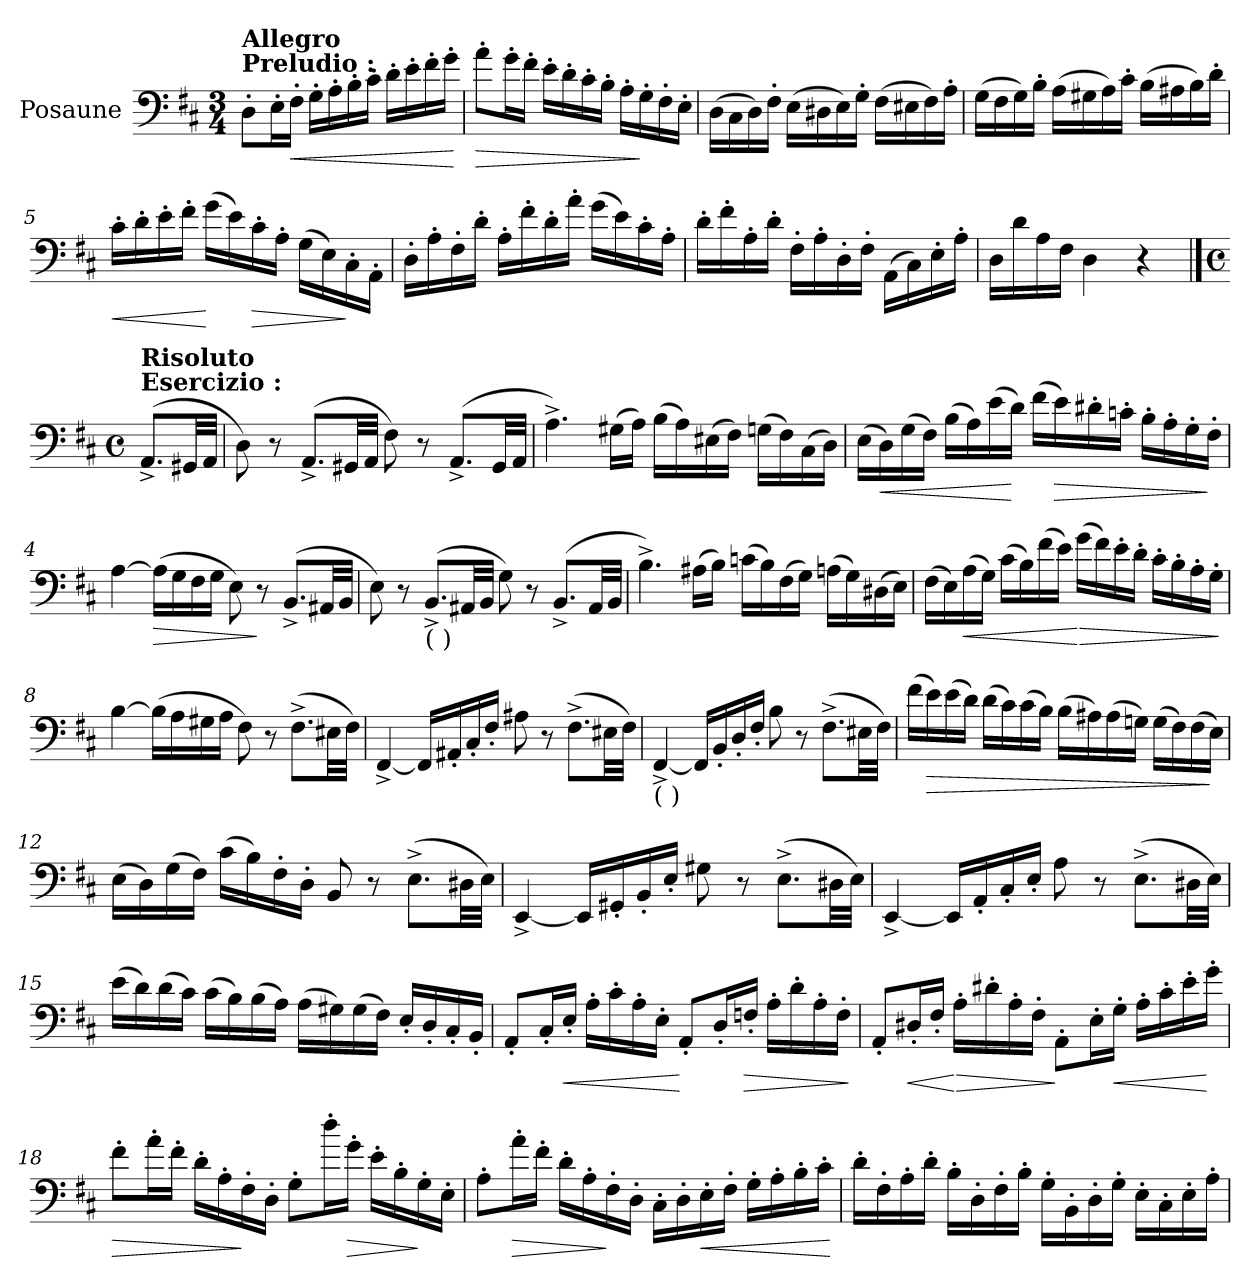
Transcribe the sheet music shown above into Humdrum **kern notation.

**kern	**dynam
*part1	*part1
*staff1	*staff1
*I"Posaune	*
*I'Psn.	*
*clefF4	*
*k[f#c#]	*
*M3/4	*
=1	=1
!LO:TX:B:t=Preludio &colon;	!
!LO:TX:a:B:t=Allegro	!
8D'\L	.
16E'\L	.
!	!LO:HP:b
16F#'\JJ	<
16G'\LL	.
16A'\	.
16B'\	.
16c#'\JJ	.
16d'\LL	.
16e'\	.
16f#'\	.
16g'\JJ	.
.	[
=2	=2
!	!LO:HP:b
8a'\L	>
16g'\L	.
16f#'\JJ	.
16e'\LL	.
16d'\	.
16c#'\	.
16B'\JJ	.
16A'\LL	.
16G'\	]
16F#'\	.
16E'\JJ	.
=3	=3
(>16D\LL	.
16C#\	.
16D\)	.
16F#'\JJ	.
(>16E\LL	.
16D#X\	.
16E\)	.
16G'\JJ	.
(>16F#\LL	.
16E#X\	.
16F#\)	.
16A'\JJ	.
!!LO:LB:g=z
=4	=4
(>16G\LL	.
16F#\	.
16G\)	.
16B'\JJ	.
(>16A\LL	.
16G#X\	.
16A\)	.
16c#'\JJ	.
(>16B\LL	.
16A#X\	.
16B\)	.
16d'\JJ	.
=5	=5
!	!LO:HP:b
16c#'\LL	<
16d'\	.
16e'\	.
16f#'\JJ	.
(>16g\LL	[
16e\)	.
!	!LO:HP:b
16c#'\	>
16A'\JJ	.
(>16G\LL	.
16E\)	.
16C#'\	]
16AA'\JJ	.
=6	=6
16D'\LL	.
16A'\	.
16F#'\	.
16d'\JJ	.
16A'\LL	.
16f#'\	.
16d'\	.
16a'\JJ	.
(>16g\LL	.
16e\)	.
16c#'\	.
16A'\JJ	.
!!LO:LB:g=z
=7	=7
16d'\LL	.
16f#'\	.
16A'\	.
16d'\JJ	.
16F#'\LL	.
16A'\	.
16D'\	.
16F#'\JJ	.
(>16AA\LL	.
16C#\)	.
16E'\	.
16A'\JJ	.
=8	=8
16D\LL	.
16d\	.
16A\	.
16F#\JJ	.
4D\	.
4r	.
!!LO:LB:g=z
==	==
*M4/4	*
*met(c)	*
!LO:TX:B:t=Esercizio &colon;	!
!LO:TX:a:B:t=Risoluto	!
(<8.AA^/L	.
32GG#X/LL	.
32AA/JJJ	.
=1	=1
8D\)	.
8r	.
(<8.AA^/L	.
32GG#X/LL	.
32AA/JJJ	.
8F#\)	.
8r	.
(<8.AA^/L	.
32GG#/LL	.
32AA/JJJ	.
=2	=2
4.A^\)	.
(>16G#X\LL	.
16A\JJ)	.
(>16B\LL	.
16A\)	.
(>16E#X\	.
16F#\JJ)	.
(>16Gn\LL	.
16F#\)	.
(>16C#\	.
16D\JJ)	.
!!LO:LB:g=z
=3	=3
(>16E\LL	.
!	!LO:HP:b
16D\)	<
(>16G\	.
16F#\JJ)	.
(>16B\LL	.
16A\)	.
(>16e\	.
16d\JJ)	[
(>16f#\LL	.
!	!LO:HP:b
16e\)	>
16d#X'\	.
16cn'\JJ	.
16B'\LL	.
16A'\	.
16G'\	.
16F#'\JJ	]
=4	=4
[4A\	.
!	!LO:HP:b
(>16A\LL]	>
16G\	.
16F#\	.
16G\JJ	.
8E\)	.
8r	]
(<8.BB^/L	.
32AA#X/LL	.
32BB/JJJ	.
=5	=5
8E\)	.
8r	.
!LO:TX:b:t=(   )	!
(<8.BB^/L	.
32AA#X/LL	.
32BB/JJJ	.
8G\)	.
8r	.
(<8.BB^/L	.
32AA#/LL	.
32BB/JJJ	.
!!LO:LB:g=z
=6	=6
4.B^\)	.
(>16A#X\LL	.
16B\JJ)	.
(>16cn\LL	.
16B\)	.
(>16F#\	.
16G\JJ)	.
(>16An\LL	.
16G\)	.
(>16D#X\	.
16E\JJ)	.
=7	=7
(>16F#\LL	.
16E\)	.
!	!LO:HP:b
(>16A\	<
16G\JJ)	.
(>16c#\LL	.
16B\)	.
(>16f#\	.
16e\JJ)	.
!	!LO:HP:n=1:b
(>16g\LL	[ >
16f#\)	.
16e'\	.
16d'\JJ	.
16c#'\LL	.
16B'\	.
16A'\	.
16G'\JJ	.
.	]
=8	=8
[4B\	.
(>16B\LL]	.
16A\	.
16G#X\	.
16A\JJ	.
8F#\)	.
8r	.
(>8.F#^\L	.
32E#X\LL	.
32F#\JJJ)	.
!!LO:LB:g=z
=9	=9
[4FF#^/	.
16FF#/LL]	.
16AA#X'/	.
16C#'/	.
16F#'/JJ	.
8A#X\	.
8r	.
(>8.F#^\L	.
32E#X\LL	.
32F#\JJJ)	.
=10	=10
!LO:TX:b:t=(   )	!
[4FF#^/	.
16FF#/LL]	.
16BB'/	.
16D'/	.
16F#'/JJ	.
8B\	.
8r	.
(>8.F#^\L	.
32E#X\LL	.
32F#\JJJ)	.
=11	=11
(>16f#\LL	.
!	!LO:HP:b
16e\)	>
(>16e\	.
16d\JJ)	.
(>16d\LL	.
16c#\)	.
(>16c#\	.
16B\JJ)	.
(>16B\LL	.
16A#X\)	.
(>16A#\	.
16Gn\JJ)	.
(>16G\LL	.
16F#\)	.
(>16F#\	.
16E\JJ)	]
!!LO:LB:g=z
=12	=12
(>16E\LL	.
16D\)	.
(>16G\	.
16F#\JJ)	.
(>16c#\LL	.
16B\)	.
16F#'\	.
16D'\JJ	.
8BB/	.
8r	.
(>8.E^\L	.
32D#X\LL	.
32E\JJJ)	.
=13	=13
[4EE^/	.
16EE/LL]	.
16GG#X'/	.
16BB'/	.
16E'/JJ	.
8G#X\	.
8r	.
(>8.E^\L	.
32D#X\LL	.
32E\JJJ)	.
=14	=14
[4EE^/	.
16EE/LL]	.
16AA'/	.
16C#'/	.
16E'/JJ	.
8A\	.
8r	.
(>8.E^\L	.
32D#X\LL	.
32E\JJJ)	.
!!LO:LB:g=z
=15	=15
(>16e\LL	.
16d\)	.
(>16d\	.
16c#\JJ)	.
(>16c#\LL	.
16B\)	.
(>16B\	.
16A\JJ)	.
(>16A\LL	.
16G#X\)	.
(>16G#\	.
16F#\JJ)	.
16E'/LL	.
16D'/	.
16C#'/	.
16BB'/JJ	.
=16	=16
8AA'/L	.
16C#'/L	.
!	!LO:HP:b
16E'/JJ	<
16A'\LL	.
16c#'\	.
16A'\	.
16E'\JJ	.
8AA'/L	[
16D'/L	.
!	!LO:HP:b
16Fn'/JJ	>
16A'\LL	.
16d'\	.
16A'\	.
16F'\JJ	.
.	]
!!LO:LB:g=z
=17	=17
8AA'/L	.
!	!LO:HP:b
16D#X'/L	<
16F#'/JJ	.
!	!LO:HP:n=1:b
16A'\LL	[ >
16d#X'\	.
16A'\	.
16F#'\JJ	.
8AA'\L	]
16E'\L	.
!	!LO:HP:b
16G'\JJ	<
16A'\LL	.
16c#'\	.
16e'\	.
16g'\JJ	[
=18	=18
!	!LO:HP:b
8f#'\L	>
16a'\L	.
16f#'\JJ	.
16d'\LL	.
16A'\	.
16F#'\	]
16D'\JJ	.
8G'\L	.
16dd'\L	.
!	!LO:HP:b
16g'\JJ	>
16e'\LL	.
16B'\	.
16G'\	]
16E'\JJ	.
!!LO:PB:g=z
=19	=19
8A'\L	.
!	!LO:HP:b
16a'\L	>
16f#'\JJ	.
16d'\LL	.
16A'\	.
16F#'\	]
16D'\JJ	.
16C#'\LL	.
16D'\	.
!	!LO:HP:b
16E'\	<
16F#'\JJ	.
16G'\LL	.
16A'\	.
16B'\	.
16c#'\JJ	.
.	[
=20	=20
16d'\LL	.
16F#'\	.
16A'\	.
16d'\JJ	.
16B'\LL	.
16D'\	.
16F#'\	.
16B'\JJ	.
16G'\LL	.
16BB'\	.
16D'\	.
16G'\JJ	.
16E'\LL	.
16C#'\	.
16E'\	.
16A'\JJ	.
=	=
*-	*-
